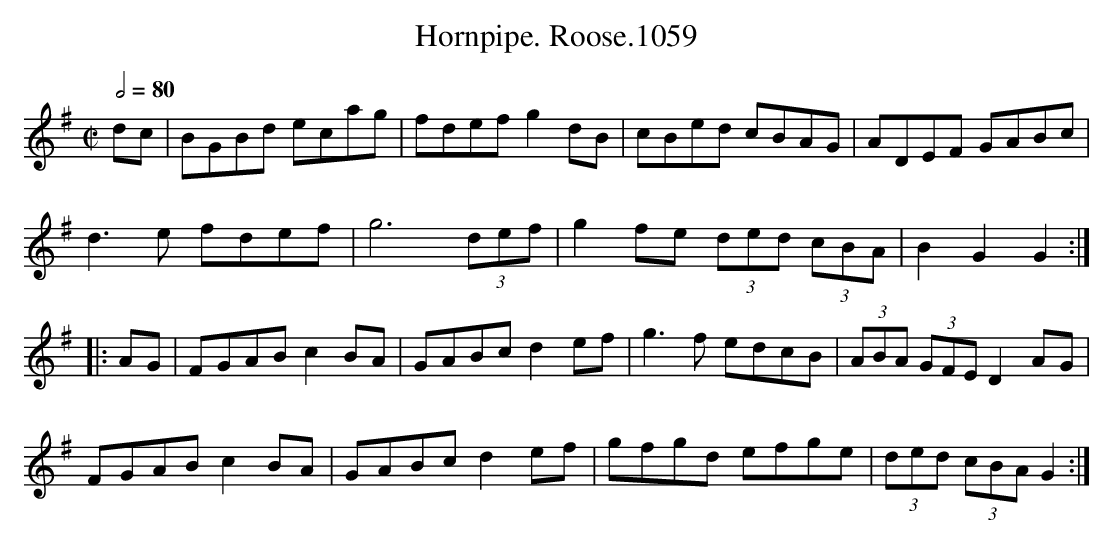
X:1
T:Hornpipe. Roose.1059
M:C|
L:1/8
Q:1/2=80
K:G
dc| BGBd ecag | fdef g2dB | cBed cBAG | ADEF GABc |
d3e fdef | g6 (3def | g2fe (3ded (3cBA | B2G2G2:|
|:AG| FGABc2BA | GABc d2 ef | g3f edcB | (3ABA (3GFE D2AG |
FGAB c2BA | GABc d2ef | gfgd efge | (3ded (3cBAG2:|
